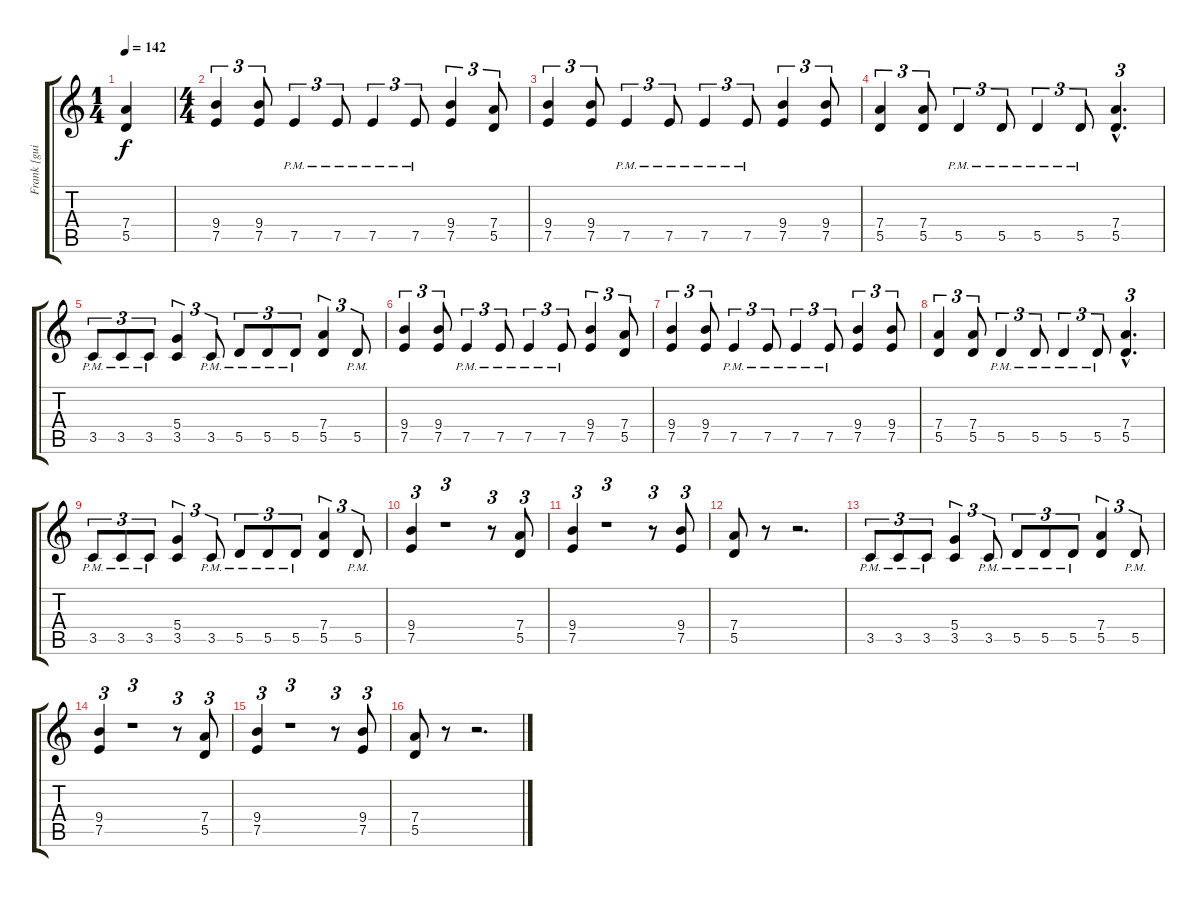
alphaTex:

\track ("Frank [guitarra]" "Frank [gui") {instrument overdrivenguitar}
\staff {score tabs}
\tuning (E4 B3 G3 D3 A2 E2) {hide}
\ts (1 4)
\tempo 142
\clef g2
\ks c
(7.4 5.5).4{dy f instrument overdrivenguitar} |
\ts (4 4)
(9.4 7.5).4{tu (3 2)} (9.4 7.5).8{tu (3 2)} 7.5{pm}.4{tu (3 2)} 7.5{pm}.8{tu (3 2)} 7.5{pm}.4{tu (3 2)} 7.5{pm}.8{tu (3 2)} (9.4 7.5).4{tu (3 2)} (7.4 5.5).8{tu (3 2)} |
(9.4 7.5).4{tu (3 2)} (9.4 7.5).8{tu (3 2)} 7.5{pm}.4{tu (3 2)} 7.5{pm}.8{tu (3 2)} 7.5{pm}.4{tu (3 2)} 7.5{pm}.8{tu (3 2)} (9.4 7.5).4{tu (3 2)} (9.4 7.5).8{tu (3 2)} |
(7.4 5.5).4{tu (3 2)} (7.4 5.5).8{tu (3 2)} 5.5{pm}.4{tu (3 2)} 5.5{pm}.8{tu (3 2)} 5.5{pm}.4{tu (3 2)} 5.5{pm}.8{tu (3 2)} (7.4{hac} 5.5{hac}).4{d tu (3 2)} |
3.5{pm}.8{tu (3 2)} 3.5{pm}.8{tu (3 2)} 3.5{pm}.8{tu (3 2)} (5.4 3.5).4{tu (3 2)} 3.5{pm}.8{tu (3 2)} 5.5{pm}.8{tu (3 2)} 5.5{pm}.8{tu (3 2)} 5.5{pm}.8{tu (3 2)} (7.4 5.5).4{tu (3 2)} 5.5{pm}.8{tu (3 2)} |
(9.4 7.5).4{tu (3 2)} (9.4 7.5).8{tu (3 2)} 7.5{pm}.4{tu (3 2)} 7.5{pm}.8{tu (3 2)} 7.5{pm}.4{tu (3 2)} 7.5{pm}.8{tu (3 2)} (9.4 7.5).4{tu (3 2)} (7.4 5.5).8{tu (3 2)} |
(9.4 7.5).4{tu (3 2)} (9.4 7.5).8{tu (3 2)} 7.5{pm}.4{tu (3 2)} 7.5{pm}.8{tu (3 2)} 7.5{pm}.4{tu (3 2)} 7.5{pm}.8{tu (3 2)} (9.4 7.5).4{tu (3 2)} (9.4 7.5).8{tu (3 2)} |
(7.4 5.5).4{tu (3 2)} (7.4 5.5).8{tu (3 2)} 5.5{pm}.4{tu (3 2)} 5.5{pm}.8{tu (3 2)} 5.5{pm}.4{tu (3 2)} 5.5{pm}.8{tu (3 2)} (7.4{hac} 5.5{hac}).4{d tu (3 2)} |
3.5{pm}.8{tu (3 2)} 3.5{pm}.8{tu (3 2)} 3.5{pm}.8{tu (3 2)} (5.4 3.5).4{tu (3 2)} 3.5{pm}.8{tu (3 2)} 5.5{pm}.8{tu (3 2)} 5.5{pm}.8{tu (3 2)} 5.5{pm}.8{tu (3 2)} (7.4 5.5).4{tu (3 2)} 5.5{pm}.8{tu (3 2)} |
(9.4 7.5).4{tu (3 2)} r.1{tu (3 2)} r.8{tu (3 2)} (7.4 5.5).8{tu (3 2)} |
(9.4 7.5).4{tu (3 2)} r.1{tu (3 2)} r.8{tu (3 2)} (9.4 7.5).8{tu (3 2)} |
(7.4 5.5).8 r.8 r.2{d} |
3.5{pm}.8{tu (3 2)} 3.5{pm}.8{tu (3 2)} 3.5{pm}.8{tu (3 2)} (5.4 3.5).4{tu (3 2)} 3.5{pm}.8{tu (3 2)} 5.5{pm}.8{tu (3 2)} 5.5{pm}.8{tu (3 2)} 5.5{pm}.8{tu (3 2)} (7.4 5.5).4{tu (3 2)} 5.5{pm}.8{tu (3 2)} |
(9.4 7.5).4{tu (3 2)} r.1{tu (3 2)} r.8{tu (3 2)} (7.4 5.5).8{tu (3 2)} |
(9.4 7.5).4{tu (3 2)} r.1{tu (3 2)} r.8{tu (3 2)} (9.4 7.5).8{tu (3 2)} |
(7.4 5.5).8 r.8 r.2{d}
